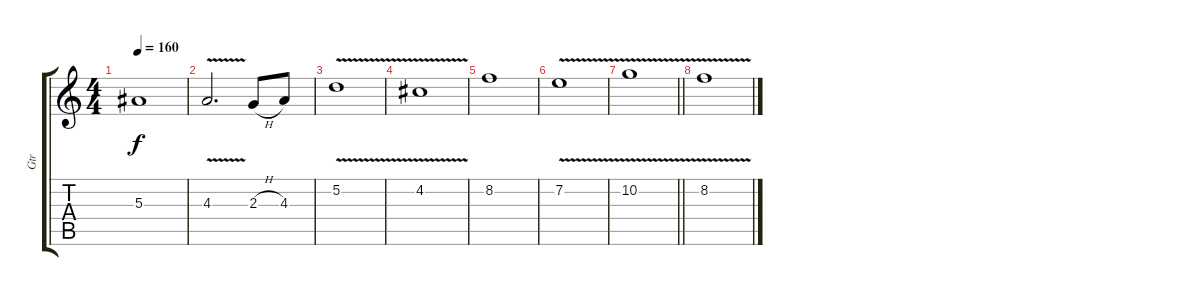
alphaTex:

\track ("Gtr" "Gtr") {instrument distortionguitar}
\staff {score tabs}
\tuning (D4 A3 F3 C3 G2 D2) {hide}
\ts (4 4)
\tempo 160
\clef g2
\ks c
5.3.1{dy f} |
4.3{v}.2{d} 2.3{h}.8 4.3.8 |
5.2{v}.1 |
4.2{v}.1 |
8.2.1 |
7.2{v}.1 |
\barLineRight lightlight
10.2{v}.1 |
\section ("" "")
8.2{v}.1
